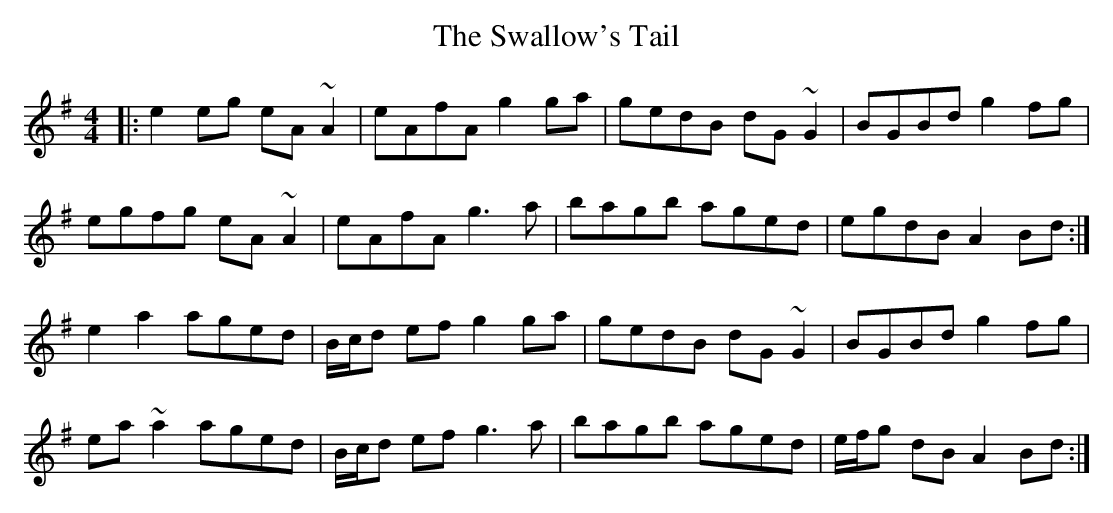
X:1
T: The Swallow's Tail
M: 4/4
L: 1/8
K: Ador
|:e2eg eA~A2|eAfA g2ga|gedB dG~G2|BGBd g2fg|
egfg eA~A2|eAfA g3a|bagb aged|egdB A2Bd:|
e2a2 aged|B/c/d ef g2ga|gedB dG~G2|BGBd g2fg|
ea~a2 aged|B/c/d ef g3a|bagb aged|e/f/g dB A2Bd:|
